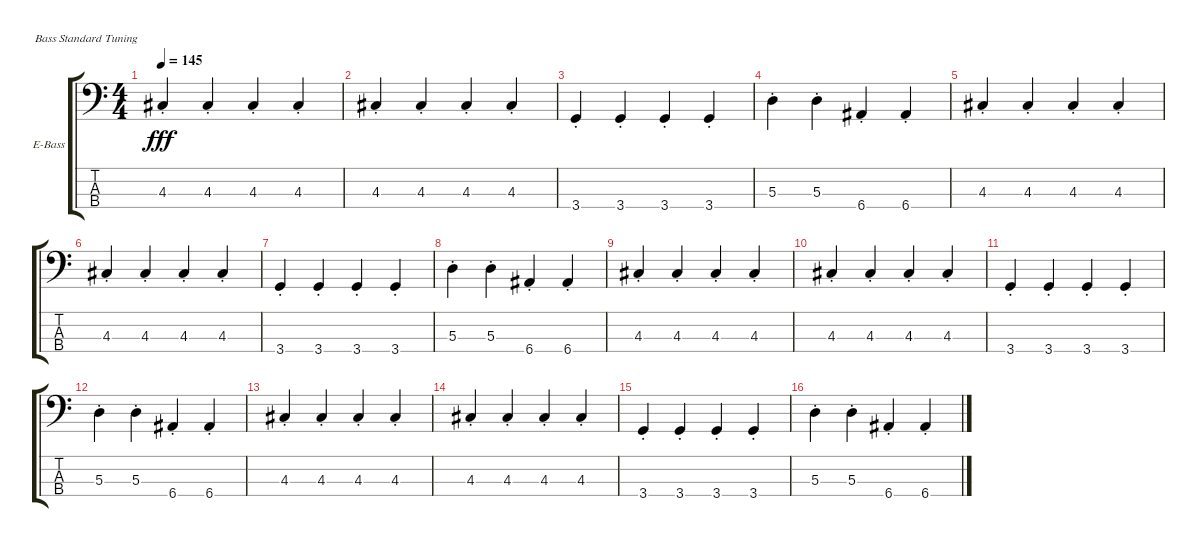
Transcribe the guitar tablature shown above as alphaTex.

\defaultSystemsLayout 4
\bracketExtendMode groupsimilarinstruments
\firstSystemTrackNameOrientation horizontal
\otherSystemsTrackNameOrientation horizontal
\track ("O`Malley" "E-Bass") {instrument electricbassfinger}
\staff {score tabs}
\tuning (G2 D2 A1 E1)
\ts (4 4)
\tempo 145
\clef f4
\ks c
4.3{st}.4{dy fff} 4.3{st}.4 4.3{st}.4 4.3{st}.4 |
4.3{st}.4 4.3{st}.4 4.3{st}.4 4.3{st}.4 |
3.4{st}.4 3.4{st}.4 3.4{st}.4 3.4{st}.4 |
5.3{st}.4 5.3{st}.4 6.4{st}.4 6.4{st}.4 |
4.3{st}.4 4.3{st}.4 4.3{st}.4 4.3{st}.4 |
4.3{st}.4 4.3{st}.4 4.3{st}.4 4.3{st}.4 |
3.4{st}.4 3.4{st}.4 3.4{st}.4 3.4{st}.4 |
5.3{st}.4 5.3{st}.4 6.4{st}.4 6.4{st}.4 |
4.3{st}.4 4.3{st}.4 4.3{st}.4 4.3{st}.4 |
4.3{st}.4 4.3{st}.4 4.3{st}.4 4.3{st}.4 |
3.4{st}.4 3.4{st}.4 3.4{st}.4 3.4{st}.4 |
5.3{st}.4 5.3{st}.4 6.4{st}.4 6.4{st}.4 |
4.3{st}.4 4.3{st}.4 4.3{st}.4 4.3{st}.4 |
4.3{st}.4 4.3{st}.4 4.3{st}.4 4.3{st}.4 |
3.4{st}.4 3.4{st}.4 3.4{st}.4 3.4{st}.4 |
5.3{st}.4 5.3{st}.4 6.4{st}.4 6.4{st}.4
